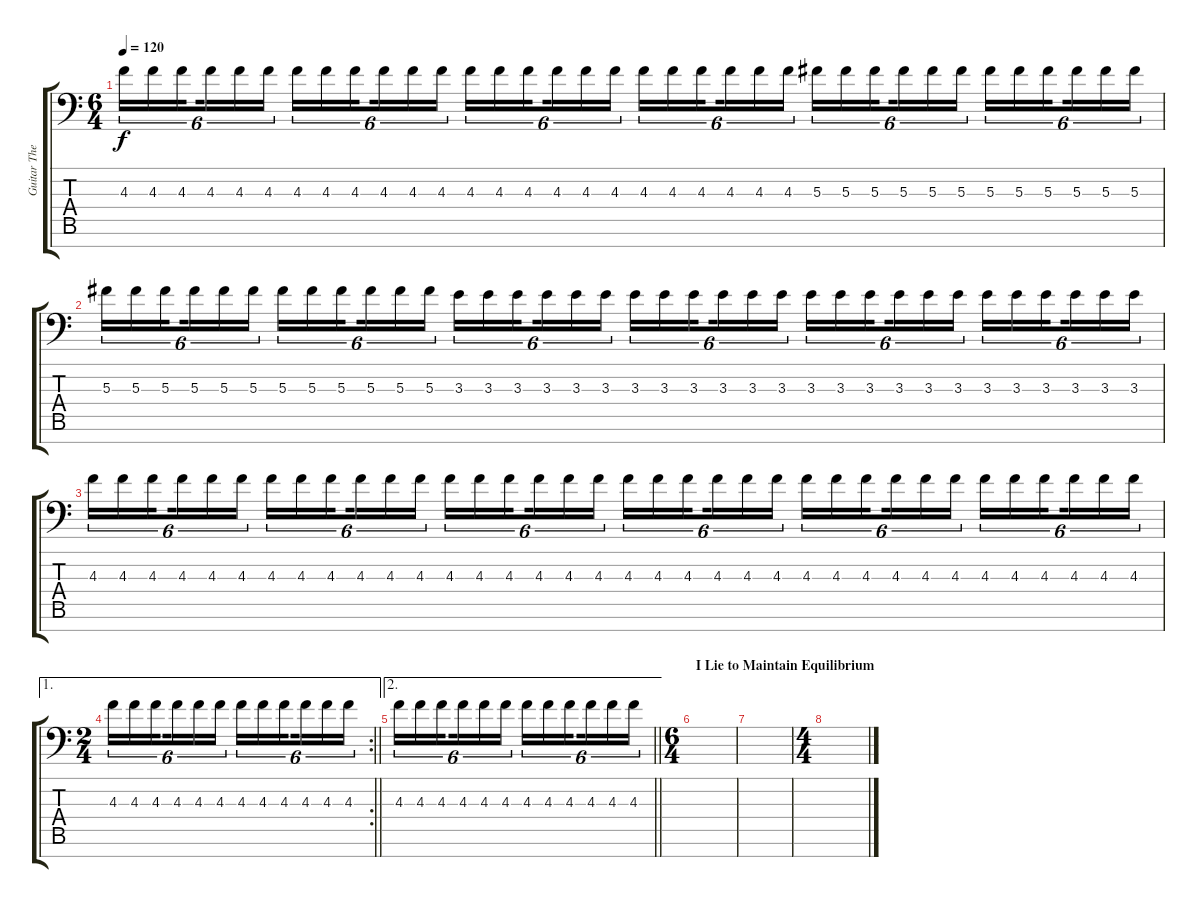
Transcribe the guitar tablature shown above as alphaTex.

\track ("Guitar Theme" "Guitar The") {instrument overdrivenguitar}
\staff {score tabs}
\tuning (Bb3 F3 Db3 Ab2 Eb2 Bb1 F1) {hide}
\ts (6 4)
\tempo 120
\clef f4
\ks c
4.3.16{tu (6 4) dy f} 4.3.16{tu (6 4)} 4.3.16{tu (6 4) beam splitsecondary} 4.3.16{tu (6 4)} 4.3.16{tu (6 4)} 4.3.16{tu (6 4) beam splitsecondary} 4.3.16{tu (6 4)} 4.3.16{tu (6 4)} 4.3.16{tu (6 4) beam splitsecondary} 4.3.16{tu (6 4)} 4.3.16{tu (6 4)} 4.3.16{tu (6 4) beam splitsecondary} 4.3.16{tu (6 4)} 4.3.16{tu (6 4)} 4.3.16{tu (6 4) beam splitsecondary} 4.3.16{tu (6 4)} 4.3.16{tu (6 4)} 4.3.16{tu (6 4)} 4.3.16{tu (6 4)} 4.3.16{tu (6 4)} 4.3.16{tu (6 4) beam splitsecondary} 4.3.16{tu (6 4)} 4.3.16{tu (6 4)} 4.3.16{tu (6 4) beam splitsecondary} 5.3.16{tu (6 4)} 5.3.16{tu (6 4)} 5.3.16{tu (6 4) beam splitsecondary} 5.3.16{tu (6 4)} 5.3.16{tu (6 4)} 5.3.16{tu (6 4) beam splitsecondary} 5.3.16{tu (6 4)} 5.3.16{tu (6 4)} 5.3.16{tu (6 4) beam splitsecondary} 5.3.16{tu (6 4)} 5.3.16{tu (6 4)} 5.3.16{tu (6 4)} |
5.3.16{tu (6 4)} 5.3.16{tu (6 4)} 5.3.16{tu (6 4) beam splitsecondary} 5.3.16{tu (6 4)} 5.3.16{tu (6 4)} 5.3.16{tu (6 4) beam splitsecondary} 5.3.16{tu (6 4)} 5.3.16{tu (6 4)} 5.3.16{tu (6 4) beam splitsecondary} 5.3.16{tu (6 4)} 5.3.16{tu (6 4)} 5.3.16{tu (6 4) beam splitsecondary} 3.3.16{tu (6 4)} 3.3.16{tu (6 4)} 3.3.16{tu (6 4) beam splitsecondary} 3.3.16{tu (6 4)} 3.3.16{tu (6 4)} 3.3.16{tu (6 4)} 3.3.16{tu (6 4)} 3.3.16{tu (6 4)} 3.3.16{tu (6 4) beam splitsecondary} 3.3.16{tu (6 4)} 3.3.16{tu (6 4)} 3.3.16{tu (6 4) beam splitsecondary} 3.3.16{tu (6 4)} 3.3.16{tu (6 4)} 3.3.16{tu (6 4) beam splitsecondary} 3.3.16{tu (6 4)} 3.3.16{tu (6 4)} 3.3.16{tu (6 4) beam splitsecondary} 3.3.16{tu (6 4)} 3.3.16{tu (6 4)} 3.3.16{tu (6 4) beam splitsecondary} 3.3.16{tu (6 4)} 3.3.16{tu (6 4)} 3.3.16{tu (6 4)} |
4.3.16{tu (6 4)} 4.3.16{tu (6 4)} 4.3.16{tu (6 4) beam splitsecondary} 4.3.16{tu (6 4)} 4.3.16{tu (6 4)} 4.3.16{tu (6 4) beam splitsecondary} 4.3.16{tu (6 4)} 4.3.16{tu (6 4)} 4.3.16{tu (6 4) beam splitsecondary} 4.3.16{tu (6 4)} 4.3.16{tu (6 4)} 4.3.16{tu (6 4) beam splitsecondary} 4.3.16{tu (6 4)} 4.3.16{tu (6 4)} 4.3.16{tu (6 4) beam splitsecondary} 4.3.16{tu (6 4)} 4.3.16{tu (6 4)} 4.3.16{tu (6 4)} 4.3.16{tu (6 4)} 4.3.16{tu (6 4)} 4.3.16{tu (6 4) beam splitsecondary} 4.3.16{tu (6 4)} 4.3.16{tu (6 4)} 4.3.16{tu (6 4) beam splitsecondary} 4.3.16{tu (6 4)} 4.3.16{tu (6 4)} 4.3.16{tu (6 4) beam splitsecondary} 4.3.16{tu (6 4)} 4.3.16{tu (6 4)} 4.3.16{tu (6 4) beam splitsecondary} 4.3.16{tu (6 4)} 4.3.16{tu (6 4)} 4.3.16{tu (6 4) beam splitsecondary} 4.3.16{tu (6 4)} 4.3.16{tu (6 4)} 4.3.16{tu (6 4)} |
\ae 1
\rc 2
\ts (2 4)
\barLineRight lightlight
4.3.16{tu (6 4)} 4.3.16{tu (6 4)} 4.3.16{tu (6 4) beam splitsecondary} 4.3.16{tu (6 4)} 4.3.16{tu (6 4)} 4.3.16{tu (6 4)} 4.3.16{tu (6 4)} 4.3.16{tu (6 4)} 4.3.16{tu (6 4) beam splitsecondary} 4.3.16{tu (6 4)} 4.3.16{tu (6 4)} 4.3.16{tu (6 4)} |
\ae 2
\barLineRight lightlight
4.3.16{tu (6 4)} 4.3.16{tu (6 4)} 4.3.16{tu (6 4) beam splitsecondary} 4.3.16{tu (6 4)} 4.3.16{tu (6 4)} 4.3.16{tu (6 4)} 4.3.16{tu (6 4)} 4.3.16{tu (6 4)} 4.3.16{tu (6 4) beam splitsecondary} 4.3.16{tu (6 4)} 4.3.16{tu (6 4)} 4.3.16{tu (6 4)} |
\ts (6 4)
\section ("" "I Lie to Maintain Equilibrium")
|
|
\ts (4 4)
